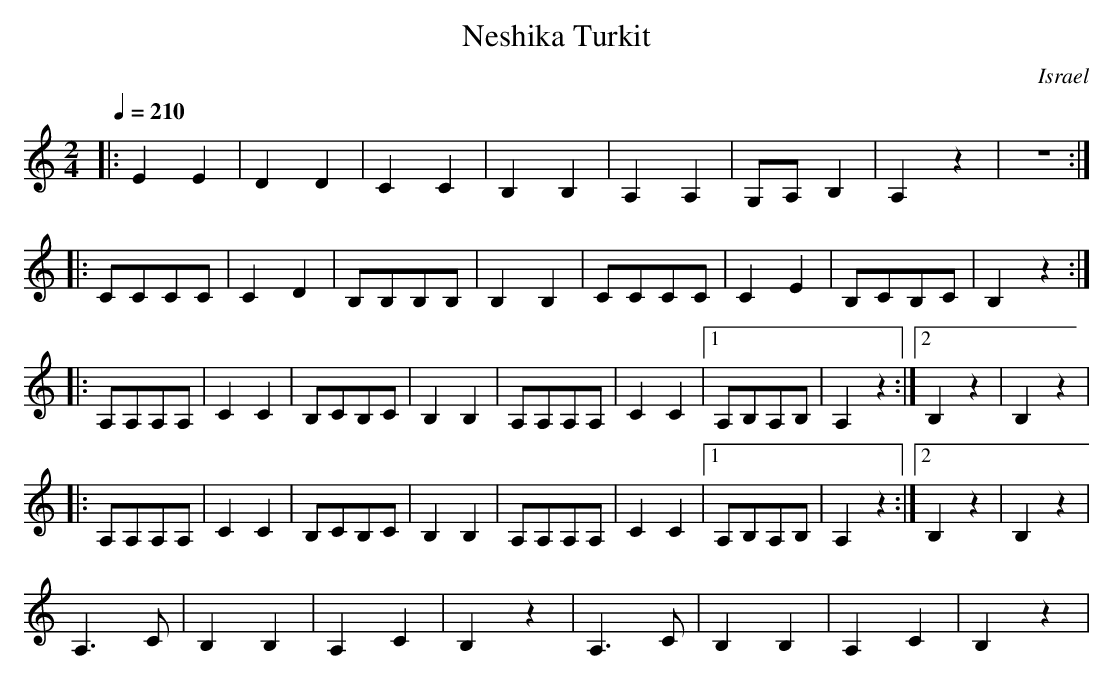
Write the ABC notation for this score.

X:1
T: Neshika Turkit
O: Israel
M: 2/4
L: 1/8
Q: 1/4=210
K: Am
!drum!\
|:E2 E2   |D2 D2   |C2 C2      |B,2 B,2|\
  A,2 A,2 |G,A, B,2|A,2z2      |z4     :|
|:CCCC    |C2 D2   |B,B,B,B,   |B,2 B,2|\
  CCCC    |C2 E2   |B,CB,C     |B,2z2  :|
|:A,A,A,A,|C2 C2   |B,CB,C     |B,2 B,2|\
  A,A,A,A,|C2 C2   |[1 A,B,A,B,|A,2z2  :|[2 B,2 z2|B,2 z2|
|:A,A,A,A,|C2 C2   |B,CB,C     |B,2 B,2|\
  A,A,A,A,|C2 C2   |[1 A,B,A,B,|A,2z2  :|[2 B,2 z2|B,2 z2|
  A,3C    |B,2B,2  |A,2C2      |B,2z2  |\
  A,3C    |B,2B,2  |A,2C2      |B,2z2  |
